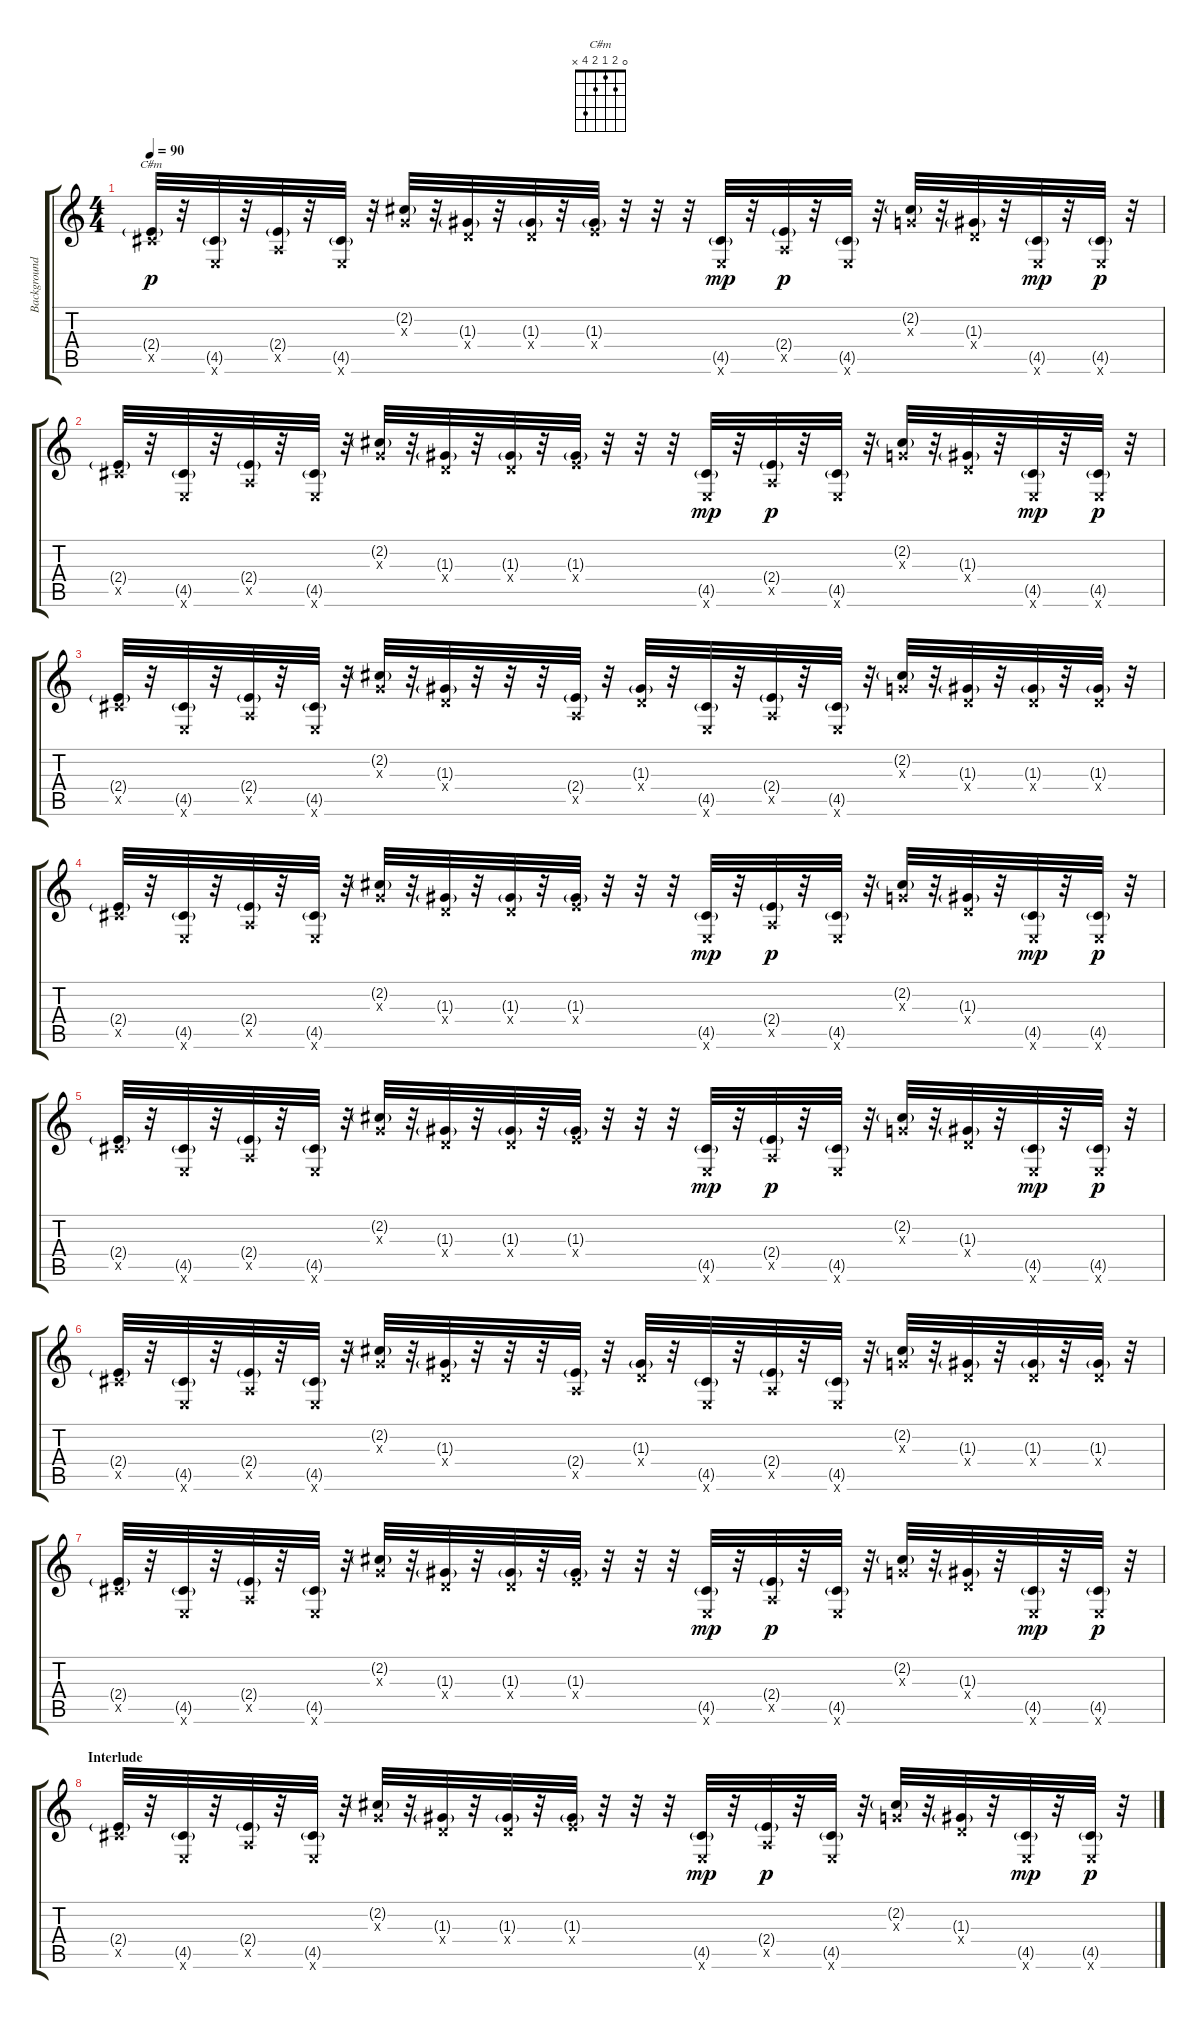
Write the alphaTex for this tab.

\track ("Background Picking" "Background") {instrument guitarharmonics}
\staff {score tabs}
\tuning (E4 B3 G3 D3 A2 E2) {hide}
\chord ("C#m" 0 2 1 2 4 x)
\ts (4 4)
\tempo 90
\clef g2
\ks c
(2.4{g} 4.5{x}).32{ch "C#m" dy p} r.32 (4.5{g} 0.6{x}).32 r.32 (2.4{g} 0.5{x}).32 r.32 (4.5{g} 0.6{x}).32 r.32 (2.2{g} 0.3{x}).32 r.32 (1.3{g} 0.4{x}).32 r.32 (1.3{g} 0.4{x}).32 r.32 (1.3{g} 2.4{x}).32 r.32 r.32 r.32 (4.5{g} 0.6{x}).32{dy mp} r.32 (2.4{g} 0.5{x}).32{dy p} r.32 (4.5{g} 0.6{x}).32 r.32 (2.2{g} 0.3{x}).32 r.32 (1.3{g} 0.4{x}).32 r.32 (4.5{g} 0.6{x}).32{dy mp} r.32 (4.5{g} 0.6{x}).32{dy p} r.32 |
(2.4{g} 4.5{x}).32{volume 10} r.32 (4.5{g} 0.6{x}).32 r.32 (2.4{g} 0.5{x}).32 r.32 (4.5{g} 0.6{x}).32 r.32 (2.2{g} 0.3{x}).32 r.32 (1.3{g} 0.4{x}).32 r.32 (1.3{g} 0.4{x}).32 r.32 (1.3{g} 2.4{x}).32 r.32 r.32 r.32 (4.5{g} 0.6{x}).32{dy mp} r.32 (2.4{g} 0.5{x}).32{dy p} r.32 (4.5{g} 0.6{x}).32 r.32 (2.2{g} 0.3{x}).32 r.32 (1.3{g} 0.4{x}).32 r.32 (4.5{g} 0.6{x}).32{dy mp} r.32 (4.5{g} 0.6{x}).32{dy p} r.32 |
(2.4{g} 4.5{x}).32 r.32 (4.5{g} 0.6{x}).32 r.32 (2.4{g} 0.5{x}).32 r.32 (4.5{g} 0.6{x}).32 r.32 (2.2{g} 0.3{x}).32 r.32 (1.3{g} 0.4{x}).32 r.32 r.32 r.32 (2.4{g} 0.5{x}).32 r.32 (1.3{g} 0.4{x}).32 r.32 (4.5{g} 0.6{x}).32 r.32 (2.4{g} 0.5{x}).32 r.32 (4.5{g} 0.6{x}).32 r.32 (2.2{g} 0.3{x}).32 r.32 (1.3{g} 0.4{x}).32 r.32 (1.3{g} 0.4{x}).32 r.32 (1.3{g} 0.4{x}).32 r.32 |
(2.4{g} 4.5{x}).32 r.32 (4.5{g} 0.6{x}).32 r.32 (2.4{g} 0.5{x}).32 r.32 (4.5{g} 0.6{x}).32 r.32 (2.2{g} 0.3{x}).32 r.32 (1.3{g} 0.4{x}).32 r.32 (1.3{g} 0.4{x}).32 r.32 (1.3{g} 2.4{x}).32 r.32 r.32 r.32 (4.5{g} 0.6{x}).32{dy mp} r.32 (2.4{g} 0.5{x}).32{dy p} r.32 (4.5{g} 0.6{x}).32 r.32 (2.2{g} 0.3{x}).32 r.32 (1.3{g} 0.4{x}).32 r.32 (4.5{g} 0.6{x}).32{dy mp} r.32 (4.5{g} 0.6{x}).32{dy p} r.32 |
(2.4{g} 4.5{x}).32{volume 10} r.32 (4.5{g} 0.6{x}).32 r.32 (2.4{g} 0.5{x}).32 r.32 (4.5{g} 0.6{x}).32 r.32 (2.2{g} 0.3{x}).32 r.32 (1.3{g} 0.4{x}).32 r.32 (1.3{g} 0.4{x}).32 r.32 (1.3{g} 2.4{x}).32 r.32 r.32 r.32 (4.5{g} 0.6{x}).32{dy mp} r.32 (2.4{g} 0.5{x}).32{dy p} r.32 (4.5{g} 0.6{x}).32 r.32 (2.2{g} 0.3{x}).32 r.32 (1.3{g} 0.4{x}).32 r.32 (4.5{g} 0.6{x}).32{dy mp} r.32 (4.5{g} 0.6{x}).32{dy p} r.32 |
(2.4{g} 4.5{x}).32 r.32 (4.5{g} 0.6{x}).32 r.32 (2.4{g} 0.5{x}).32 r.32 (4.5{g} 0.6{x}).32 r.32 (2.2{g} 0.3{x}).32 r.32 (1.3{g} 0.4{x}).32 r.32 r.32 r.32 (2.4{g} 0.5{x}).32 r.32 (1.3{g} 0.4{x}).32 r.32 (4.5{g} 0.6{x}).32 r.32 (2.4{g} 0.5{x}).32 r.32 (4.5{g} 0.6{x}).32 r.32 (2.2{g} 0.3{x}).32 r.32 (1.3{g} 0.4{x}).32 r.32 (1.3{g} 0.4{x}).32 r.32 (1.3{g} 0.4{x}).32 r.32 |
(2.4{g} 4.5{x}).32 r.32 (4.5{g} 0.6{x}).32 r.32 (2.4{g} 0.5{x}).32 r.32 (4.5{g} 0.6{x}).32 r.32 (2.2{g} 0.3{x}).32 r.32 (1.3{g} 0.4{x}).32 r.32 (1.3{g} 0.4{x}).32 r.32 (1.3{g} 2.4{x}).32 r.32 r.32 r.32 (4.5{g} 0.6{x}).32{dy mp} r.32 (2.4{g} 0.5{x}).32{dy p} r.32 (4.5{g} 0.6{x}).32 r.32 (2.2{g} 0.3{x}).32 r.32 (1.3{g} 0.4{x}).32 r.32 (4.5{g} 0.6{x}).32{dy mp} r.32 (4.5{g} 0.6{x}).32{dy p} r.32 |
\section ("" "Interlude")
(2.4{g} 4.5{x}).32{volume 10} r.32 (4.5{g} 0.6{x}).32 r.32 (2.4{g} 0.5{x}).32 r.32 (4.5{g} 0.6{x}).32 r.32 (2.2{g} 0.3{x}).32 r.32 (1.3{g} 0.4{x}).32 r.32 (1.3{g} 0.4{x}).32 r.32 (1.3{g} 2.4{x}).32 r.32 r.32 r.32 (4.5{g} 0.6{x}).32{dy mp} r.32 (2.4{g} 0.5{x}).32{dy p} r.32 (4.5{g} 0.6{x}).32 r.32 (2.2{g} 0.3{x}).32 r.32 (1.3{g} 0.4{x}).32 r.32 (4.5{g} 0.6{x}).32{dy mp} r.32 (4.5{g} 0.6{x}).32{dy p} r.32
